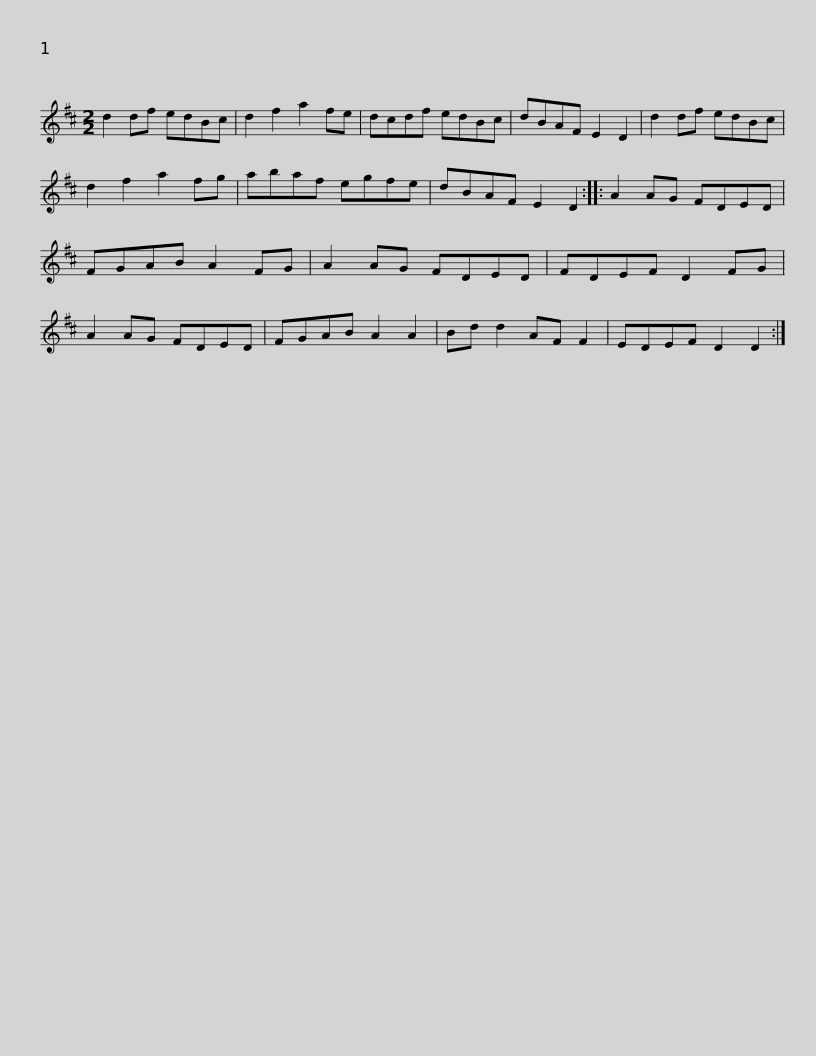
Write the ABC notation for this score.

X:1
L:1/8
M:2/2
I:linebreak $
K:D
V:1 treble
V:1
 d2 df edBc | d2 f2 a2 fe | dcdf edBc | dBAF E2 D2 | d2 df edBc | %5
 d2 f2 a2 fg |$ abaf egfe | dBAF E2 D2 :: A2 AG FDED | FGAB A2 FG | %10
 A2 AG FDED | FDEF D2 FG |$ A2 AG FDED | FGAB A2 A2 | Bd d2 AF F2 | %15
 EDEF D2 D2 :| %16
